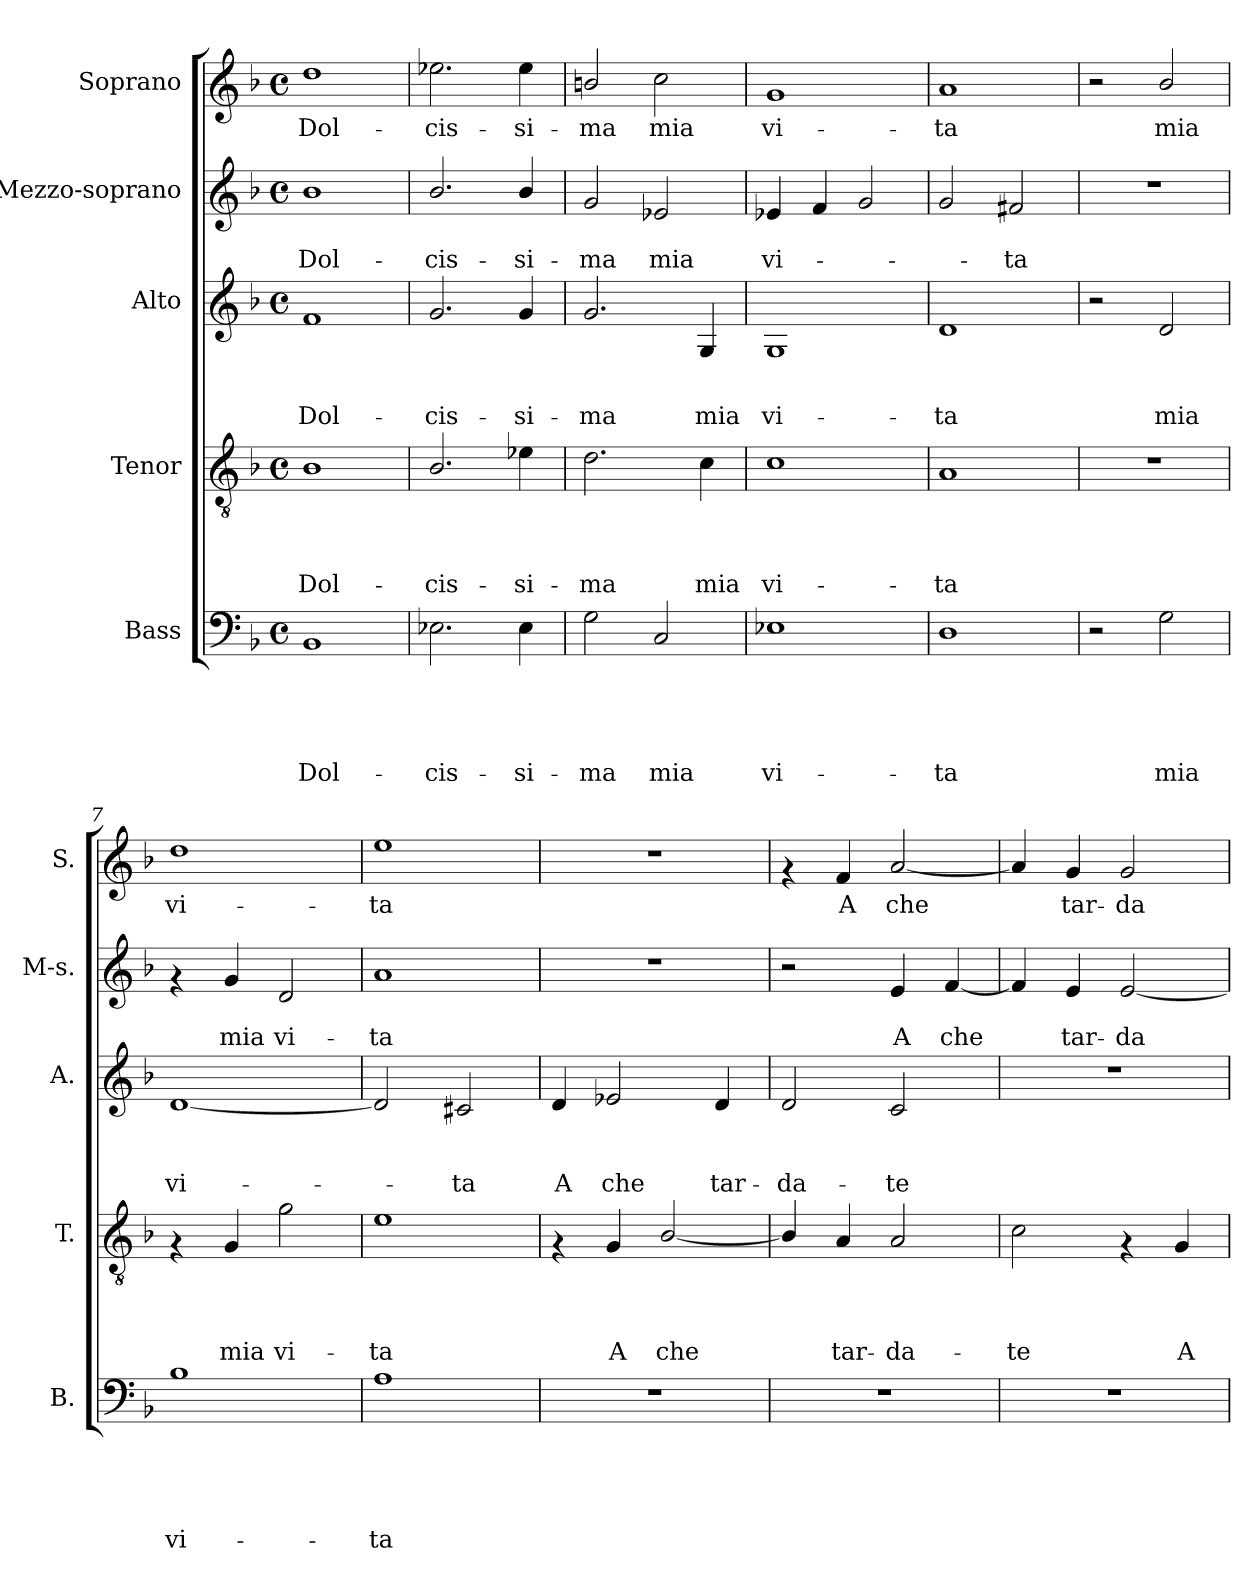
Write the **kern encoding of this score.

**kern	**text	**text	**text	**text	**text	**kern	**text	**text	**text	**text	**kern	**text	**text	**text	**kern	**text	**text	**kern	**text
*part5	*part5	*part5	*part5	*part5	*part5	*part4	*part4	*part4	*part4	*part4	*part3	*part3	*part3	*part3	*part2	*part2	*part2	*part1	*part1
*staff5	*staff5	*staff5	*staff5	*staff5	*staff5	*staff4	*staff4	*staff4	*staff4	*staff4	*staff3	*staff3	*staff3	*staff3	*staff2	*staff2	*staff2	*staff1	*staff1
*I"Bass	*	*	*	*	*	*I"Tenor	*	*	*	*	*I"Alto	*	*	*	*I"Mezzo-soprano	*	*	*I"Soprano	*
*I'B.	*	*	*	*	*	*I'T.	*	*	*	*	*I'A.	*	*	*	*I'M-s.	*	*	*I'S.	*
*clefF4	*	*	*	*	*	*clefGv2	*	*	*	*	*clefG2	*	*	*	*clefG2	*	*	*clefG2	*
*k[b-]	*	*	*	*	*	*k[b-]	*	*	*	*	*k[b-]	*	*	*	*k[b-]	*	*	*k[b-]	*
*F:	*	*	*	*	*	*F:	*	*	*	*	*F:	*	*	*	*F:	*	*	*F:	*
*M4/4	*	*	*	*	*	*M4/4	*	*	*	*	*M4/4	*	*	*	*M4/4	*	*	*M4/4	*
*met(c)	*	*	*	*	*	*met(c)	*	*	*	*	*met(c)	*	*	*	*met(c)	*	*	*met(c)	*
=1	=1	=1	=1	=1	=1	=1	=1	=1	=1	=1	=1	=1	=1	=1	=1	=1	=1	=1	=1
!	!	!	!	!	!LO:LY:b	!	!	!	!	!LO:LY:b	!	!	!	!LO:LY:b	!	!	!LO:LY:b	!	!LO:LY:b
1BB-	.	.	.	.	Dol-	1B-	.	.	.	Dol-	1f	.	.	Dol-	1b-	.	Dol-	1dd	Dol-
=2	=2	=2	=2	=2	=2	=2	=2	=2	=2	=2	=2	=2	=2	=2	=2	=2	=2	=2	=2
!	!	!	!	!	!LO:LY:b	!	!	!	!	!LO:LY:b	!	!	!	!LO:LY:b	!	!	!LO:LY:b	!	!LO:LY:b
2.E-X\	.	.	.	.	-cis-	2.B-/	.	.	.	-cis-	2.g/	.	.	-cis-	2.b-/	.	-cis-	2.ee-X\	-cis-
!	!	!	!	!	!LO:LY:b	!	!	!	!	!LO:LY:b	!	!	!	!LO:LY:b	!	!	!LO:LY:b	!	!LO:LY:b
4E-\	.	.	.	.	-si-	4e-X\	.	.	.	-si-	4g/	.	.	-si-	4b-/	.	-si-	4ee-\	-si-
=3	=3	=3	=3	=3	=3	=3	=3	=3	=3	=3	=3	=3	=3	=3	=3	=3	=3	=3	=3
!	!	!	!	!	!LO:LY:b	!	!	!	!	!LO:LY:b	!	!	!	!LO:LY:b	!	!	!LO:LY:b	!	!LO:LY:b
2G\	.	.	.	.	-ma	2.d\	.	.	.	-ma	2.g/	.	.	-ma	2g/	.	-ma	2bn/	-ma
!	!	!	!	!	!LO:LY:b	!	!	!	!	!	!	!	!	!	!	!	!LO:LY:b	!	!LO:LY:b
2C/	.	.	.	.	mia	.	.	.	.	.	.	.	.	.	2e-X/	.	mia	2cc\	mia
!	!	!	!	!	!	!	!	!	!	!LO:LY:b	!	!	!	!LO:LY:b	!	!	!	!	!
.	.	.	.	.	.	4c\	.	.	.	mia	4G/	.	.	mia	.	.	.	.	.
=4	=4	=4	=4	=4	=4	=4	=4	=4	=4	=4	=4	=4	=4	=4	=4	=4	=4	=4	=4
!	!	!	!	!	!LO:LY:b	!	!	!	!	!LO:LY:b	!	!	!	!LO:LY:b	!	!	!LO:LY:b	!	!LO:LY:b
1E-X	.	.	.	.	vi-	1c	.	.	.	vi-	1G	.	.	vi-	4e-X/	.	vi-	1g	vi-
.	.	.	.	.	.	.	.	.	.	.	.	.	.	.	4f/	.	.	.	.
.	.	.	.	.	.	.	.	.	.	.	.	.	.	.	2g/	.	.	.	.
=5	=5	=5	=5	=5	=5	=5	=5	=5	=5	=5	=5	=5	=5	=5	=5	=5	=5	=5	=5
!	!	!	!	!	!LO:LY:b	!	!	!	!	!LO:LY:b	!	!	!	!LO:LY:b	!	!	!	!	!LO:LY:b
1D	.	.	.	.	-ta	1A	.	.	.	-ta	1d	.	.	-ta	2g/	.	.	1a	-ta
!	!	!	!	!	!	!	!	!	!	!	!	!	!	!	!	!	!LO:LY:b	!	!
.	.	.	.	.	.	.	.	.	.	.	.	.	.	.	2f#X/	.	-ta	.	.
=6	=6	=6	=6	=6	=6	=6	=6	=6	=6	=6	=6	=6	=6	=6	=6	=6	=6	=6	=6
2r	.	.	.	.	.	1r	.	.	.	.	2r	.	.	.	1r	.	.	2r	.
!	!	!	!	!	!LO:LY:b	!	!	!	!	!	!	!	!	!LO:LY:b	!	!	!	!	!LO:LY:b
2G\	.	.	.	.	mia	.	.	.	.	.	2d/	.	.	mia	.	.	.	2b-/	mia
=7	=7	=7	=7	=7	=7	=7	=7	=7	=7	=7	=7	=7	=7	=7	=7	=7	=7	=7	=7
!	!	!	!	!	!LO:LY:b	!	!	!	!	!	!	!	!	!LO:LY:b	!	!	!	!	!LO:LY:b
1B-	.	.	.	.	vi-	4rF	.	.	.	.	[<1d	.	.	vi-	4rf	.	.	1dd	vi-
!	!	!	!	!	!	!	!	!	!	!LO:LY:b	!	!	!	!	!	!	!LO:LY:b	!	!
.	.	.	.	.	.	4G/	.	.	.	mia	.	.	.	.	4g/	.	mia	.	.
!	!	!	!	!	!	!	!	!	!	!LO:LY:b	!	!	!	!	!	!	!LO:LY:b	!	!
.	.	.	.	.	.	2g\	.	.	.	vi-	.	.	.	.	2d/	.	vi-	.	.
!!LO:PB:g=z
=8	=8	=8	=8	=8	=8	=8	=8	=8	=8	=8	=8	=8	=8	=8	=8	=8	=8	=8	=8
!	!	!	!	!	!LO:LY:b	!	!	!	!	!LO:LY:b	!	!	!	!	!	!	!LO:LY:b	!	!LO:LY:b
1A	.	.	.	.	-ta	1e	.	.	.	-ta	2d/]	.	.	.	1a	.	-ta	1ee	-ta
!	!	!	!	!	!	!	!	!	!	!	!	!	!	!LO:LY:b	!	!	!	!	!
.	.	.	.	.	.	.	.	.	.	.	2c#X/	.	.	-ta	.	.	.	.	.
=9	=9	=9	=9	=9	=9	=9	=9	=9	=9	=9	=9	=9	=9	=9	=9	=9	=9	=9	=9
!	!	!	!	!	!	!	!	!	!	!	!	!	!	!LO:LY:b	!	!	!	!	!
1r	.	.	.	.	.	4rF	.	.	.	.	4d/	.	.	A	1r	.	.	1r	.
!	!	!	!	!	!	!	!	!	!	!LO:LY:b	!	!	!	!LO:LY:b	!	!	!	!	!
.	.	.	.	.	.	4G/	.	.	.	A	2e-X/	.	.	che	.	.	.	.	.
!	!	!	!	!	!	!	!	!	!	!LO:LY:b	!	!	!	!	!	!	!	!	!
.	.	.	.	.	.	[<2B-/	.	.	.	che	.	.	.	.	.	.	.	.	.
!	!	!	!	!	!	!	!	!	!	!	!	!	!	!LO:LY:b	!	!	!	!	!
.	.	.	.	.	.	.	.	.	.	.	4d/	.	.	tar-	.	.	.	.	.
=10	=10	=10	=10	=10	=10	=10	=10	=10	=10	=10	=10	=10	=10	=10	=10	=10	=10	=10	=10
!	!	!	!	!	!	!	!	!	!	!	!	!	!	!LO:LY:b	!	!	!	!	!
1r	.	.	.	.	.	4B-/]	.	.	.	.	2d/	.	.	-da-	2r	.	.	4rf	.
!	!	!	!	!	!	!	!	!	!	!LO:LY:b	!	!	!	!	!	!	!	!	!LO:LY:b
.	.	.	.	.	.	4A/	.	.	.	tar-	.	.	.	.	.	.	.	4f/	A
!	!	!	!	!	!	!	!	!	!	!LO:LY:b	!	!	!	!LO:LY:b	!	!	!LO:LY:b	!	!LO:LY:b
.	.	.	.	.	.	2A/	.	.	.	-da-	2c/	.	.	-te	4e/	.	A	[<2a/	che
!	!	!	!	!	!	!	!	!	!	!	!	!	!	!	!	!	!LO:LY:b	!	!
.	.	.	.	.	.	.	.	.	.	.	.	.	.	.	[<4f/	.	che	.	.
=11	=11	=11	=11	=11	=11	=11	=11	=11	=11	=11	=11	=11	=11	=11	=11	=11	=11	=11	=11
!	!	!	!	!	!	!	!	!	!	!LO:LY:b	!	!	!	!	!	!	!	!	!
1r	.	.	.	.	.	2c\	.	.	.	-te	1r	.	.	.	4f/]	.	.	4a/]	.
!	!	!	!	!	!	!	!	!	!	!	!	!	!	!	!	!	!LO:LY:b	!	!LO:LY:b
.	.	.	.	.	.	.	.	.	.	.	.	.	.	.	4e/	.	tar-	4g/	tar-
!	!	!	!	!	!	!	!	!	!	!	!	!	!	!	!	!	!LO:LY:b	!	!LO:LY:b
.	.	.	.	.	.	4rF	.	.	.	.	.	.	.	.	[<2e/	.	-da-	2g/	-da-
!	!	!	!	!	!	!	!	!	!	!LO:LY:b	!	!	!	!	!	!	!	!	!
.	.	.	.	.	.	4G/	.	.	.	A	.	.	.	.	.	.	.	.	.
=	=	=	=	=	=	=	=	=	=	=	=	=	=	=	=	=	=	=	=
*-	*-	*-	*-	*-	*-	*-	*-	*-	*-	*-	*-	*-	*-	*-	*-	*-	*-	*-	*-
